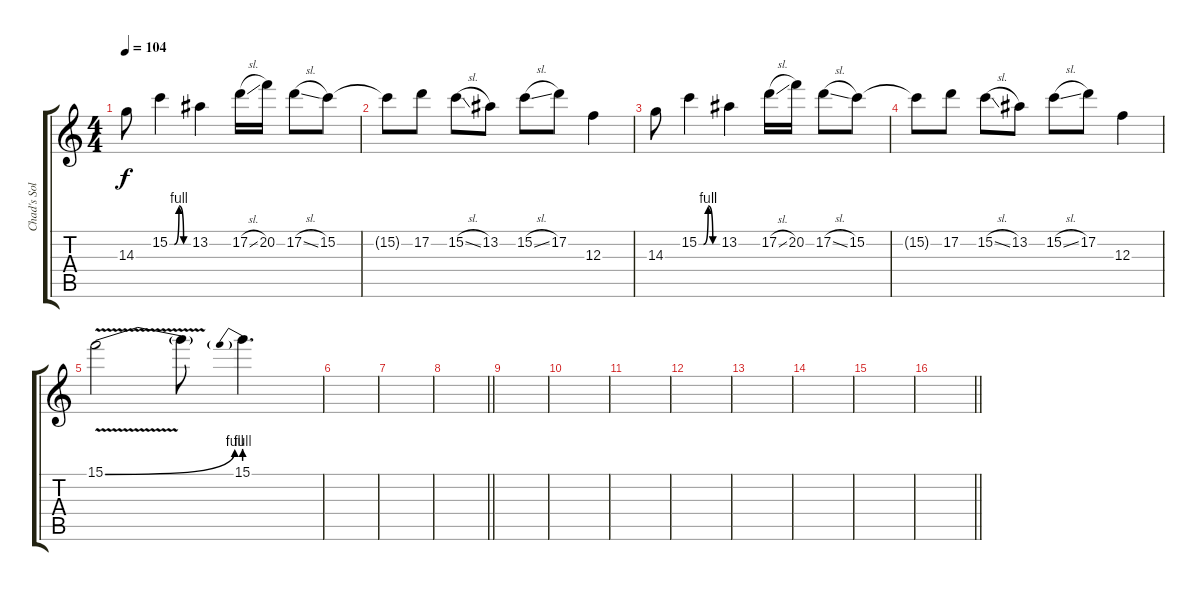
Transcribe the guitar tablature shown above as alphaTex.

\track ("Chad's Solo Octive Pedal" "Chad's Sol") {instrument distortionguitar}
\staff {score tabs}
\tuning (D4 A3 F3 C3 G2 D2) {hide}
\ts (4 4)
\section ("" "")
\tempo 104
\clef g2
\ks c
14.3.8{dy f} 15.2{be (custom 0 0 15 0 30 4 45 0 60 0)}.4 13.2.4 17.2{sl}.16 20.2.16 17.2{sl}.8 15.2.8 |
15.2{t}.8 17.2.8 15.2{sl}.8 13.2.8 15.2{sl}.8 17.2.8 12.3.4 |
14.3.8 15.2{be (custom 0 0 15 0 30 4 45 0 60 0)}.4 13.2.4 17.2{sl}.16 20.2.16 17.2{sl}.8 15.2.8 |
15.2{t}.8 17.2.8 15.2{sl}.8 13.2.8 15.2{sl}.8 17.2.8 12.3.4 |
15.1{be (bend 0 0 60 4) v}.2 15.1{t}.8 15.1{be (prebend 0 4 60 4)}.4{d} |
|
|
\barLineRight lightlight
|
\section ("" "")
|
|
|
|
|
|
|
\barLineRight lightlight
